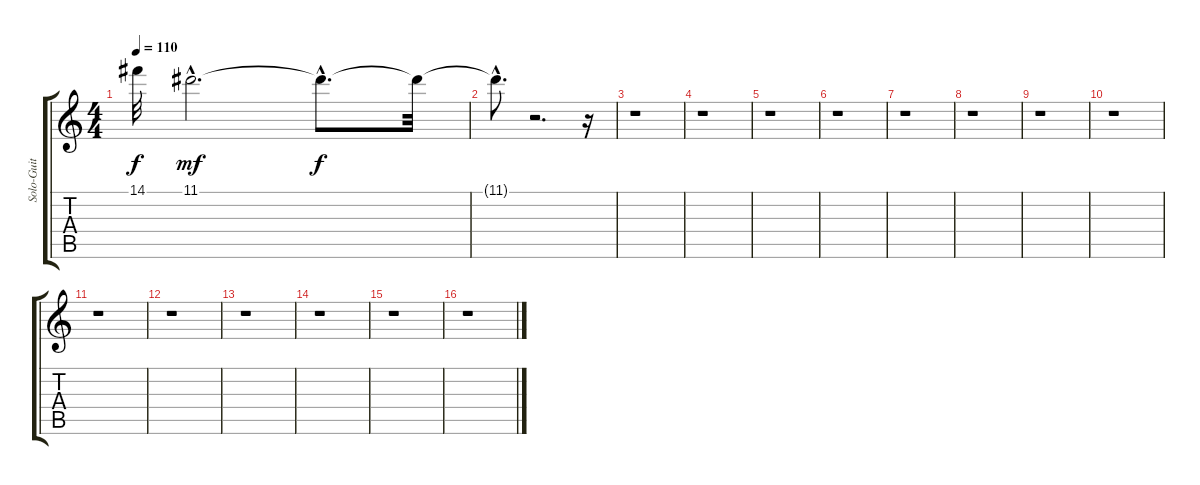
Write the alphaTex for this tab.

\track ("Solo-Guit" "Solo-Guit") {instrument distortionguitar}
\staff {score tabs}
\tuning (E4 B3 G3 D3 A2 E2) {hide}
\ts (4 4)
\tempo 110
\clef g2
\ks c
14.1{t}.32{dy f} 11.1{hac}.2{d dy mf} 11.1{hac t}.8{d dy f} 11.1{t}.32 |
11.1{hac t}.8{d} r.2{d} r.16 |
r.1 |
r.1 |
r.1 |
r.1 |
r.1 |
r.1 |
r.1 |
r.1 |
r.1 |
r.1 |
r.1 |
r.1 |
r.1 |
r.1
